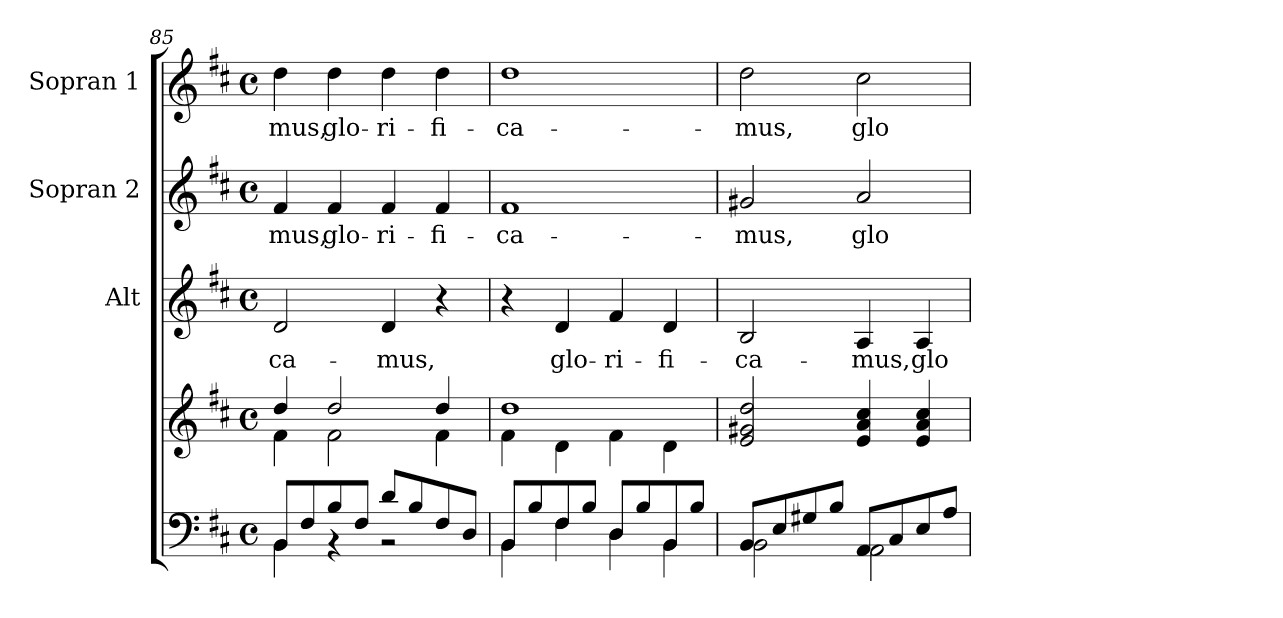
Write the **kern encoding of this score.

**kern	**kern	**kern	**text	**kern	**text	**kern	**text
*part4	*part4	*part3	*part3	*part2	*part2	*part1	*part1
*staff5	*staff4	*staff3	*staff3	*staff2	*staff2	*staff1	*staff1
*	*	*I"Alt	*	*I"Sopran 2	*	*I"Sopran 1	*
*	*	*I'A.	*	*I'S. 2	*	*I'S. 1	*
*clefF4	*clefG2	*clefG2	*	*clefG2	*	*clefG2	*
*k[f#c#]	*k[f#c#]	*k[f#c#]	*	*k[f#c#]	*	*k[f#c#]	*
*D:	*D:	*D:	*	*D:	*	*D:	*
*M4/4	*M4/4	*M4/4	*	*M4/4	*	*M4/4	*
*met(c)	*met(c)	*met(c)	*	*met(c)	*	*met(c)	*
=85	=85	=85	=85	=85	=85	=85	=85
*^	*^	*	*	*	*	*	*
!	!	!	!	!	!LO:LY:b	!	!LO:LY:b	!	!LO:LY:b
8BB/L	4BB\	4dd/	4f#\	2d/	-ca-	4f#/	-mus,	4dd\	-mus,
8F#/	.	.	.	.	.	.	.	.	.
!	!	!	!	!	!	!	!LO:LY:b	!	!LO:LY:b
8B/	4rAA	2dd/	2f#\	.	.	4f#/	glo-	4dd\	glo-
8F#/J	.	.	.	.	.	.	.	.	.
!	!	!	!	!	!LO:LY:b	!	!LO:LY:b	!	!LO:LY:b
8d/L	2rBB	.	.	4d/	-mus,	4f#/	-ri-	4dd\	-ri-
8B/	.	.	.	.	.	.	.	.	.
!	!	!	!	!	!	!	!LO:LY:b	!	!LO:LY:b
8F#/	.	4dd/	4f#\	4r	.	4f#/	-fi-	4dd\	-fi-
8D/J	.	.	.	.	.	.	.	.	.
=86	=86	=86	=86	=86	=86	=86	=86	=86	=86
!	!	!	!	!	!	!	!LO:LY:b	!	!LO:LY:b
8BB/L	4BB\	1dd	4f#\	4r	.	1f#	-ca-	1dd	-ca-
8B/	.	.	.	.	.	.	.	.	.
!	!	!	!	!	!LO:LY:b	!	!	!	!
8F#/	4F#\	.	4d\	4d/	glo-	.	.	.	.
8B/J	.	.	.	.	.	.	.	.	.
!	!	!	!	!	!LO:LY:b	!	!	!	!
8D/L	4D\	.	4f#\	4f#/	-ri-	.	.	.	.
8B/	.	.	.	.	.	.	.	.	.
!	!	!	!	!	!LO:LY:b	!	!	!	!
8BB/	4BB\	.	4d\	4d/	-fi-	.	.	.	.
8B/J	.	.	.	.	.	.	.	.	.
*	*	*v	*v	*	*	*	*	*	*
=87	=87	=87	=87	=87	=87	=87	=87	=87
!	!	!	!	!LO:LY:b	!	!LO:LY:b	!	!LO:LY:b
8BB/L	2BB\	2e/ 2g#X/ 2dd/	2B/	-ca-	2g#X/	-mus,	2dd\	-mus,
8E/	.	.	.	.	.	.	.	.
8G#X/	.	.	.	.	.	.	.	.
8B/J	.	.	.	.	.	.	.	.
!	!	!	!	!LO:LY:b	!	!LO:LY:b	!	!LO:LY:b
8AA/L	2AA\	4e/ 4a/ 4cc#/	4A/	-mus,	2a/	glo-	2cc#\	glo-
8C#/	.	.	.	.	.	.	.	.
!	!	!	!	!LO:LY:b	!	!	!	!
8E/	.	4e/ 4a/ 4cc#/	4A/	glo-	.	.	.	.
8A/J	.	.	.	.	.	.	.	.
*v	*v	*	*	*	*	*	*	*
=	=	=	=	=	=	=	=
*-	*-	*-	*-	*-	*-	*-	*-
